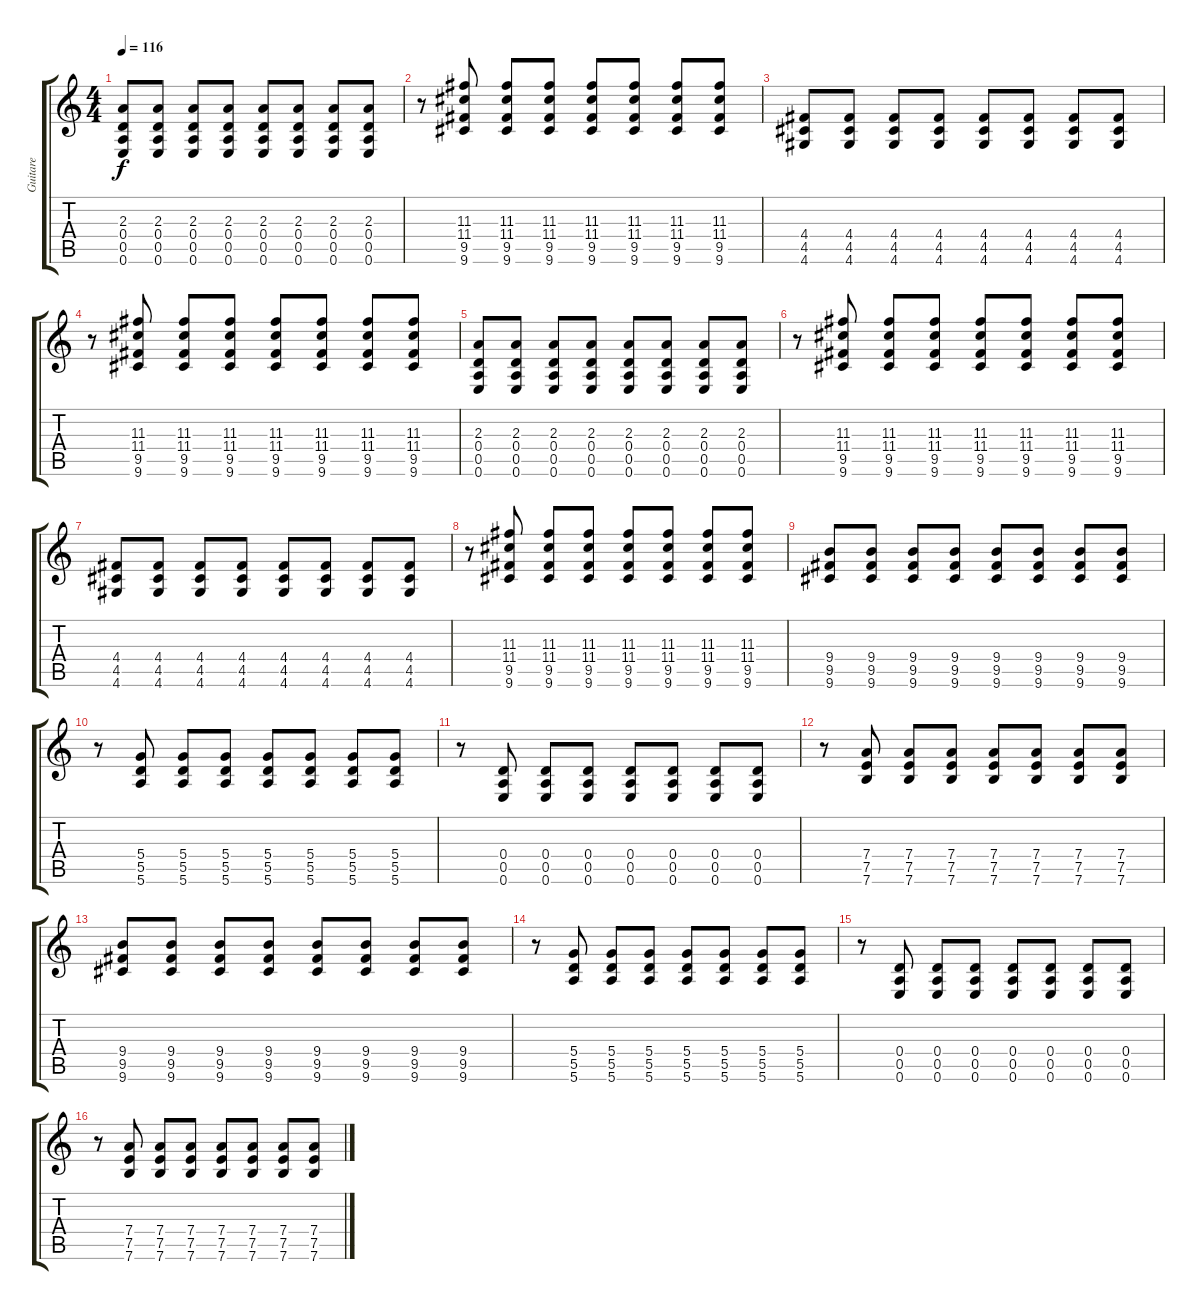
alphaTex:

\track ("Guitare" "Guitare") {instrument distortionguitar}
\staff {score tabs}
\tuning (D4 B3 G3 D3 A2 E2) {hide}
\ts (4 4)
\tempo 116
\clef g2
\ks c
(2.3 0.4 0.5 0.6).8{dy f volume 16 instrument distortionguitar} (2.3 0.4 0.5 0.6).8 (2.3 0.4 0.5 0.6).8 (2.3 0.4 0.5 0.6).8 (2.3 0.4 0.5 0.6).8 (2.3 0.4 0.5 0.6).8 (2.3 0.4 0.5 0.6).8 (2.3 0.4 0.5 0.6).8 |
r.8 (11.3 11.4 9.5 9.6).8 (11.3 11.4 9.5 9.6).8 (11.3 11.4 9.5 9.6).8 (11.3 11.4 9.5 9.6).8 (11.3 11.4 9.5 9.6).8 (11.3 11.4 9.5 9.6).8 (11.3 11.4 9.5 9.6).8 |
(4.4 4.5 4.6).8 (4.4 4.5 4.6).8 (4.4 4.5 4.6).8 (4.4 4.5 4.6).8 (4.4 4.5 4.6).8 (4.4 4.5 4.6).8 (4.4 4.5 4.6).8 (4.4 4.5 4.6).8 |
r.8 (11.3 11.4 9.5 9.6).8 (11.3 11.4 9.5 9.6).8 (11.3 11.4 9.5 9.6).8 (11.3 11.4 9.5 9.6).8 (11.3 11.4 9.5 9.6).8 (11.3 11.4 9.5 9.6).8 (11.3 11.4 9.5 9.6).8 |
(2.3 0.4 0.5 0.6).8 (2.3 0.4 0.5 0.6).8 (2.3 0.4 0.5 0.6).8 (2.3 0.4 0.5 0.6).8 (2.3 0.4 0.5 0.6).8 (2.3 0.4 0.5 0.6).8 (2.3 0.4 0.5 0.6).8 (2.3 0.4 0.5 0.6).8 |
r.8 (11.3 11.4 9.5 9.6).8 (11.3 11.4 9.5 9.6).8 (11.3 11.4 9.5 9.6).8 (11.3 11.4 9.5 9.6).8 (11.3 11.4 9.5 9.6).8 (11.3 11.4 9.5 9.6).8 (11.3 11.4 9.5 9.6).8 |
(4.4 4.5 4.6).8 (4.4 4.5 4.6).8 (4.4 4.5 4.6).8 (4.4 4.5 4.6).8 (4.4 4.5 4.6).8 (4.4 4.5 4.6).8 (4.4 4.5 4.6).8 (4.4 4.5 4.6).8 |
r.8 (11.3 11.4 9.5 9.6).8 (11.3 11.4 9.5 9.6).8 (11.3 11.4 9.5 9.6).8 (11.3 11.4 9.5 9.6).8 (11.3 11.4 9.5 9.6).8 (11.3 11.4 9.5 9.6).8 (11.3 11.4 9.5 9.6).8 |
(9.4 9.5 9.6).8 (9.4 9.5 9.6).8 (9.4 9.5 9.6).8 (9.4 9.5 9.6).8 (9.4 9.5 9.6).8 (9.4 9.5 9.6).8 (9.4 9.5 9.6).8 (9.4 9.5 9.6).8 |
r.8 (5.4 5.5 5.6).8 (5.4 5.5 5.6).8 (5.4 5.5 5.6).8 (5.4 5.5 5.6).8 (5.4 5.5 5.6).8 (5.4 5.5 5.6).8 (5.4 5.5 5.6).8 |
r.8 (0.4 0.5 0.6).8 (0.4 0.5 0.6).8 (0.4 0.5 0.6).8 (0.4 0.5 0.6).8 (0.4 0.5 0.6).8 (0.4 0.5 0.6).8 (0.4 0.5 0.6).8 |
r.8 (7.4 7.5 7.6).8 (7.4 7.5 7.6).8 (7.4 7.5 7.6).8 (7.4 7.5 7.6).8 (7.4 7.5 7.6).8 (7.4 7.5 7.6).8 (7.4 7.5 7.6).8 |
(9.4 9.5 9.6).8 (9.4 9.5 9.6).8 (9.4 9.5 9.6).8 (9.4 9.5 9.6).8 (9.4 9.5 9.6).8 (9.4 9.5 9.6).8 (9.4 9.5 9.6).8 (9.4 9.5 9.6).8 |
r.8 (5.4 5.5 5.6).8 (5.4 5.5 5.6).8 (5.4 5.5 5.6).8 (5.4 5.5 5.6).8 (5.4 5.5 5.6).8 (5.4 5.5 5.6).8 (5.4 5.5 5.6).8 |
r.8 (0.4 0.5 0.6).8 (0.4 0.5 0.6).8 (0.4 0.5 0.6).8 (0.4 0.5 0.6).8 (0.4 0.5 0.6).8 (0.4 0.5 0.6).8 (0.4 0.5 0.6).8 |
r.8 (7.4 7.5 7.6).8 (7.4 7.5 7.6).8 (7.4 7.5 7.6).8 (7.4 7.5 7.6).8 (7.4 7.5 7.6).8 (7.4 7.5 7.6).8 (7.4 7.5 7.6).8
